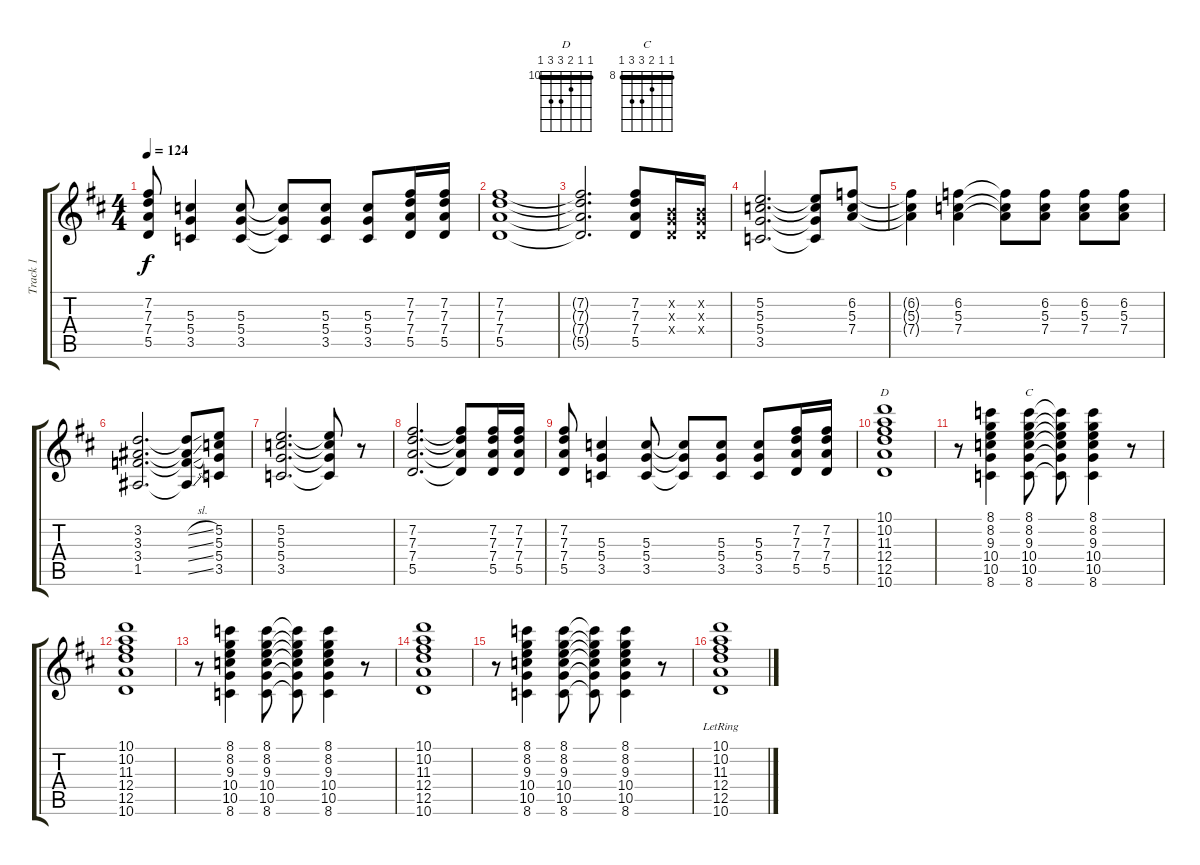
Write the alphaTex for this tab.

\track ("Track 1" "Track 1") {instrument distortionguitar}
\staff {score tabs}
\tuning (E4 B3 G3 D3 A2 E2) {hide}
\chord ("D" 10 10 11 12 12 10) {firstfret 10 barre 10}
\chord ("C" 8 8 9 10 10 8) {firstfret 8 barre 8}
\ts (4 4)
\tempo 124
\clef g2
\ks d
(7.2 7.3 7.4 5.5).8{dy f} (5.3 5.4 3.5).4 (5.3 5.4 3.5).8 (5.3{t} 5.4{t} 3.5{t}).8 (5.3 5.4 3.5).8 (5.3 5.4 3.5).8 (7.2 7.3 7.4 5.5).16 (7.2 7.3 7.4 5.5).16 |
(7.2 7.3 7.4 5.5).1 |
(7.2{t} 7.3{t} 7.4{t} 5.5{t}).2{d} (7.2 7.3 7.4 5.5).8 (0.2{x} 0.3{x} 0.4{x}).16 (0.2{x} 0.3{x} 0.4{x}).16 |
(5.2 5.3 5.4 3.5).2{d} (5.2{t} 5.3{t} 5.4{t} 3.5{t}).8 (6.2 5.3 7.4).8 |
(6.2{t} 5.3{t} 7.4{t}).4 (6.2 5.3 7.4).4 (6.2{t} 5.3{t} 7.4{t}).8 (6.2 5.3 7.4).8 (6.2 5.3 7.4).8 (6.2 5.3 7.4).8 |
(3.2 3.3 3.4 1.5).2{d} (3.2{sl t} 3.3{sl t} 3.4{sl t} 1.5{ss t}).8 (5.2 5.3 5.4 3.5).8 |
(5.2 5.3 5.4 3.5).2{d} (5.2{t} 5.3{t} 5.4{t} 3.5{t}).8 r.8 |
(7.2 7.3 7.4 5.5).2{d} (7.2{t} 7.3{t} 7.4{t} 5.5{t}).8 (7.2 7.3 7.4 5.5).16 (7.2 7.3 7.4 5.5).16 |
(7.2 7.3 7.4 5.5).8 (5.3 5.4 3.5).4 (5.3 5.4 3.5).8 (5.3{t} 5.4{t} 3.5{t}).8 (5.3 5.4 3.5).8 (5.3 5.4 3.5).8 (7.2 7.3 7.4 5.5).16 (7.2 7.3 7.4 5.5).16 |
(10.1 10.2 11.3 12.4 12.5 10.6).1{ch "D"} |
r.8 (8.1 8.2 9.3 10.4 10.5 8.6).4 (8.1 8.2 9.3 10.4 10.5 8.6).8{ch "C"} (8.1{t} 8.2{t} 9.3{t} 10.4{t} 10.5{t} 8.6{t}).8 (8.1 8.2 9.3 10.4 10.5 8.6).4 r.8 |
(10.1 10.2 11.3 12.4 12.5 10.6).1 |
r.8 (8.1 8.2 9.3 10.4 10.5 8.6).4 (8.1 8.2 9.3 10.4 10.5 8.6).8 (8.1{t} 8.2{t} 9.3{t} 10.4{t} 10.5{t} 8.6{t}).8 (8.1 8.2 9.3 10.4 10.5 8.6).4 r.8 |
(10.1 10.2 11.3 12.4 12.5 10.6).1 |
r.8 (8.1 8.2 9.3 10.4 10.5 8.6).4 (8.1 8.2 9.3 10.4 10.5 8.6).8 (8.1{t} 8.2{t} 9.3{t} 10.4{t} 10.5{t} 8.6{t}).8 (8.1 8.2 9.3 10.4 10.5 8.6).4 r.8 |
(10.1{lr} 10.2 11.3 12.4 12.5 10.6).1
